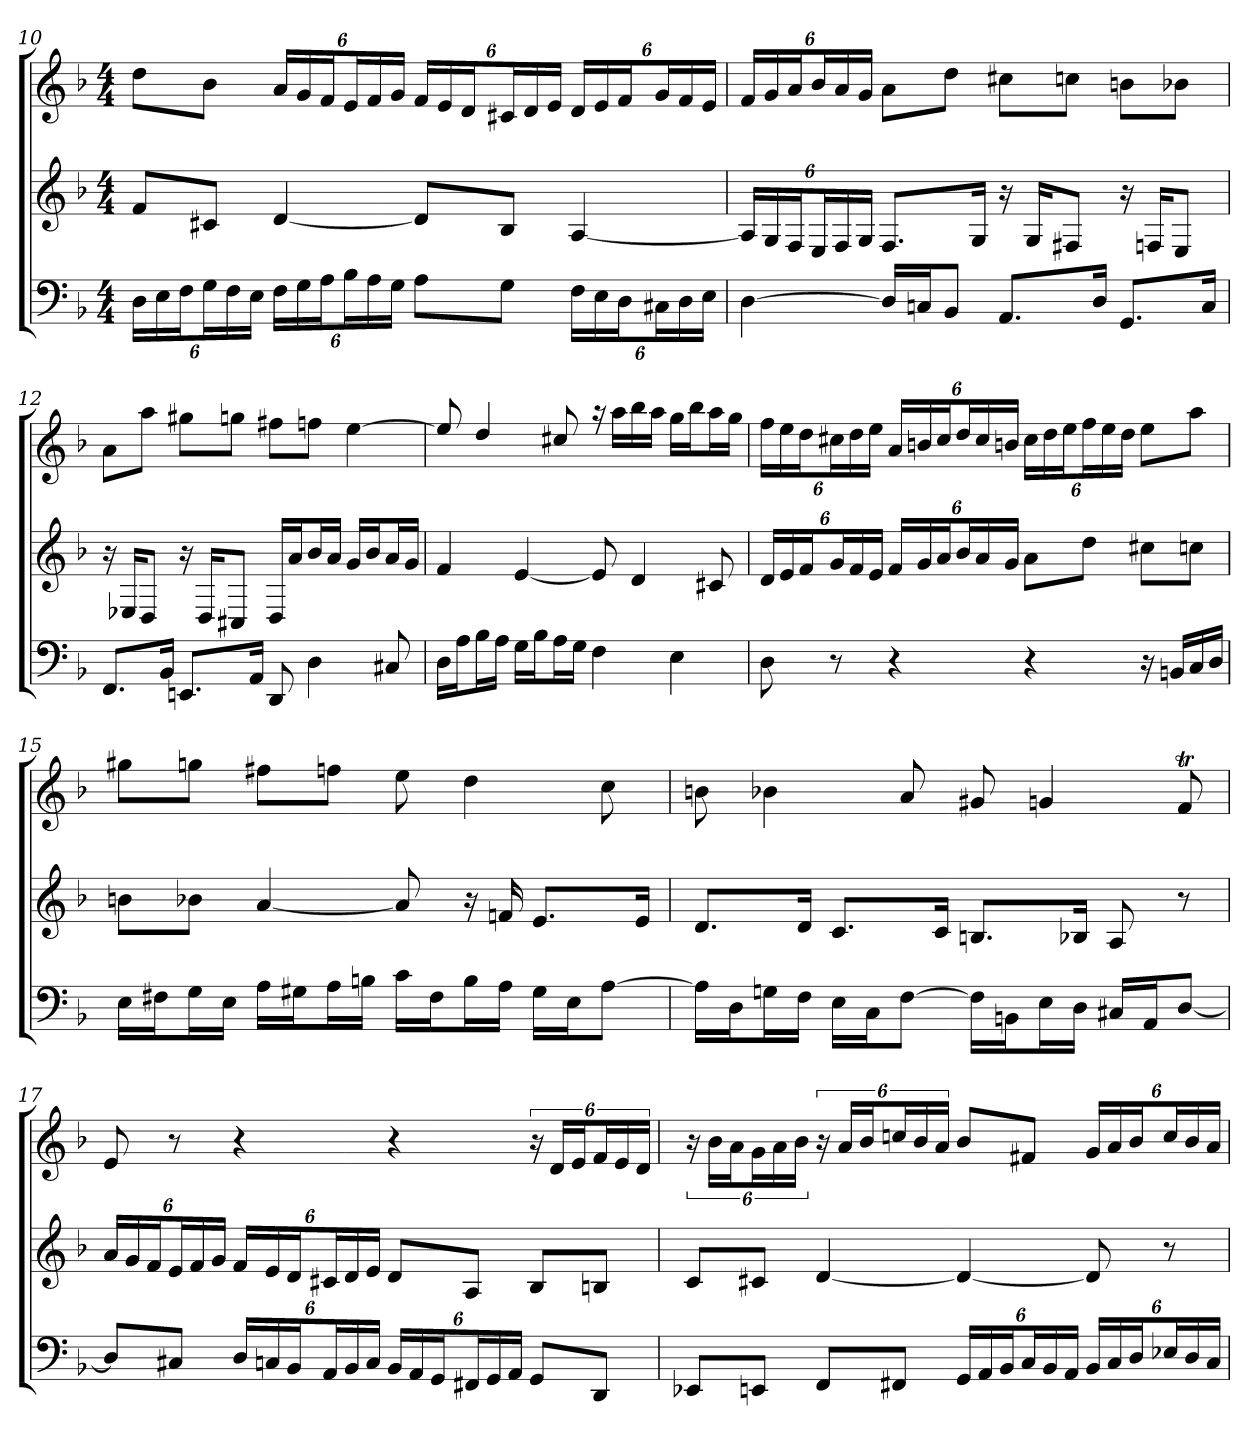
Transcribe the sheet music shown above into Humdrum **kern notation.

**kern	**kern	**kern
*part3	*part2	*part1
*staff3	*staff2	*staff1
*clefF4	*clefG2	*clefG2
*k[b-]	*k[b-]	*k[b-]
*d:	*d:	*d:
*M4/4	*M4/4	*M4/4
=10	=10	=10
24D\LL	8f/L	8dd\L
24E\	.	.
24F\J	.	.
24G\L	8c#X/J	8b-\J
24F\	.	.
24E\JJ	.	.
24F\LL	[4d	24a/LL
24G\	.	24g/
24A\J	.	24f/J
24B-\L	.	24e/L
24A\	.	24f/
24G\JJ	.	24g/JJ
8A\L	8d/L]	24f/LL
.	.	24e/
.	.	24d/J
8G\J	8B-/J	24c#X/L
.	.	24d/
.	.	24e/JJ
24F\LL	[4A	24d/LL
24E\	.	24e/
24D\J	.	24f/J
24C#X\L	.	24g/L
24D\	.	24f/
24E\JJ	.	24e/JJ
=11	=11	=11
[4D	24A/LL]	24f/LL
.	24G/	24g/
.	24F/J	24a/J
.	24E/L	24b-/L
.	24F/	24a/
.	24G/JJ	24g/JJ
16D/LL]	8.F/L	8a\L
16Cn/J	.	.
8BB-/J	.	8dd\J
.	16G/Jk	.
8.AA/L	16r	8cc#X\L
.	16G/KL	.
.	8F#X/J	8ccn\J
16D/Jk	.	.
8.GG/L	16r	8bn\L
.	16Fn/KL	.
.	8E/J	8b-X\J
16C/Jk	.	.
=12	=12	=12
8.FF/L	16r	8a\L
.	16E-X/KL	.
.	8D/J	8aa\J
16BB-/Jk	.	.
8.EEn/L	16r	8gg#X\L
.	16D/KL	.
.	8C#X/J	8ggn\J
16AA/Jk	.	.
8DD	16D/LL	8ff#X\L
.	16a/J	.
4D	16b-/L	8ffn\J
.	16a/JJ	.
.	16g/LL	[4ee
.	16b-/J	.
8C#X	16a/L	.
.	16g/JJ	.
=13	=13	=13
*	*	*^
16D\LL	4f	8ee]	1ryy
16A\J	.	.	.
16B-\L	.	4dd	.
16A\JJ	.	.	.
16G\LL	[4e	.	.
16B-\J	.	.	.
16A\L	.	8cc#X	.
16G\JJ	.	.	.
4F	8e]	16r	.
.	.	16aa\LL	.
.	4d	16bb-\	.
.	.	16aa\JJ	.
4E	.	16gg\LL	.
.	.	16bb-\J	.
.	8c#X	16aa\L	.
.	.	16gg\JJ	.
=14	=14	=14	=14
8D	24d/LL	24ff\LL	1ryy
.	24e/	24ee\	.
.	24f/J	24dd\J	.
8r	24g/L	24cc#X\L	.
.	24f/	24dd\	.
.	24e/JJ	24ee\JJ	.
4r	24f/LL	24a/LL	.
.	24g/	24bn/	.
.	24a/J	24cc#/J	.
.	24b-/L	24dd/L	.
.	24a/	24cc#/	.
.	24g/JJ	24bn/JJ	.
4r	8a\L	24cc#\LL	.
.	.	24dd\	.
.	.	24ee\J	.
.	8dd\J	24ff\L	.
.	.	24ee\	.
.	.	24dd\JJ	.
16r	8cc#X\L	8ee\L	.
16BBn/LL	.	.	.
16C/	8ccn\J	8aa\J	.
16D/JJ	.	.	.
*	*	*v	*v
=15	=15	=15
16E\LL	8bn\L	8gg#X\L
16F#X\J	.	.
16G\L	8b-X\J	8ggn\J
16E\JJ	.	.
16A\LL	[4a	8ff#X\L
16G#X\J	.	.
16A\L	.	8ffn\J
16Bn\JJ	.	.
16c\LL	8a]	8ee
16F#\J	.	.
16B\L	16r	4dd
16A\JJ	16fn	.
16G#\LL	8.e/L	.
16E\J	.	.
[8A\J	.	8cc
.	16e/Jk	.
=16	=16	=16
16A\LL]	8.d/L	8bn
16D\J	.	.
16Gn\L	.	4b-X
16F\JJ	16d/Jk	.
16E\LL	8.c/L	.
16C\J	.	.
[8F\J	.	8a
.	16c/Jk	.
16F\LL]	8.Bn/L	8g#X
16BBn\J	.	.
16E\L	.	4gn
16D\JJ	16B-X/Jk	.
16C#X/LL	8A	.
16AA/J	.	.
[8D/J	8r	8fT
=17	=17	=17
8D/L]	24a/LL	8e
.	24g/	.
.	24f/J	.
8C#X/J	24e/L	8r
.	24f/	.
.	24g/JJ	.
24D/LL	24f/LL	4r
24Cn/	24e/	.
24BB-/J	24d/J	.
24AA/L	24c#X/L	.
24BB-/	24d/	.
24C/JJ	24e/JJ	.
24BB-/LL	8d/L	4r
24AA/	.	.
24GG/J	.	.
24FF#X/L	8A/J	.
24GG/	.	.
24AA/JJ	.	.
8GG/L	8B-/L	24r
.	.	24d/LL
.	.	24e/J
8DD/J	8Bn/J	24f/L
.	.	24e/
.	.	24d/JJ
=18	=18	=18
8EE-X/L	8c/L	24r
.	.	24b-\LL
.	.	24a\J
8EEn/J	8c#X/J	24g\L
.	.	24a\
.	.	24b-\JJ
8FF/L	[4d	24r
.	.	24a/LL
.	.	24b-/J
8FF#X/J	.	24ccn/L
.	.	24b-/
.	.	24a/JJ
24GG/LL	4d_	8b-/L
24AA/	.	.
24BB-/J	.	.
24C/L	.	8f#X/J
24BB-/	.	.
24AA/JJ	.	.
24BB-/LL	8d]	24g/LL
24C/	.	24a/
24D/J	.	24b-/J
24E-X/L	8r	24cc/L
24D/	.	24b-/
24C/JJ	.	24a/JJ
=	=	=
*-	*-	*-
